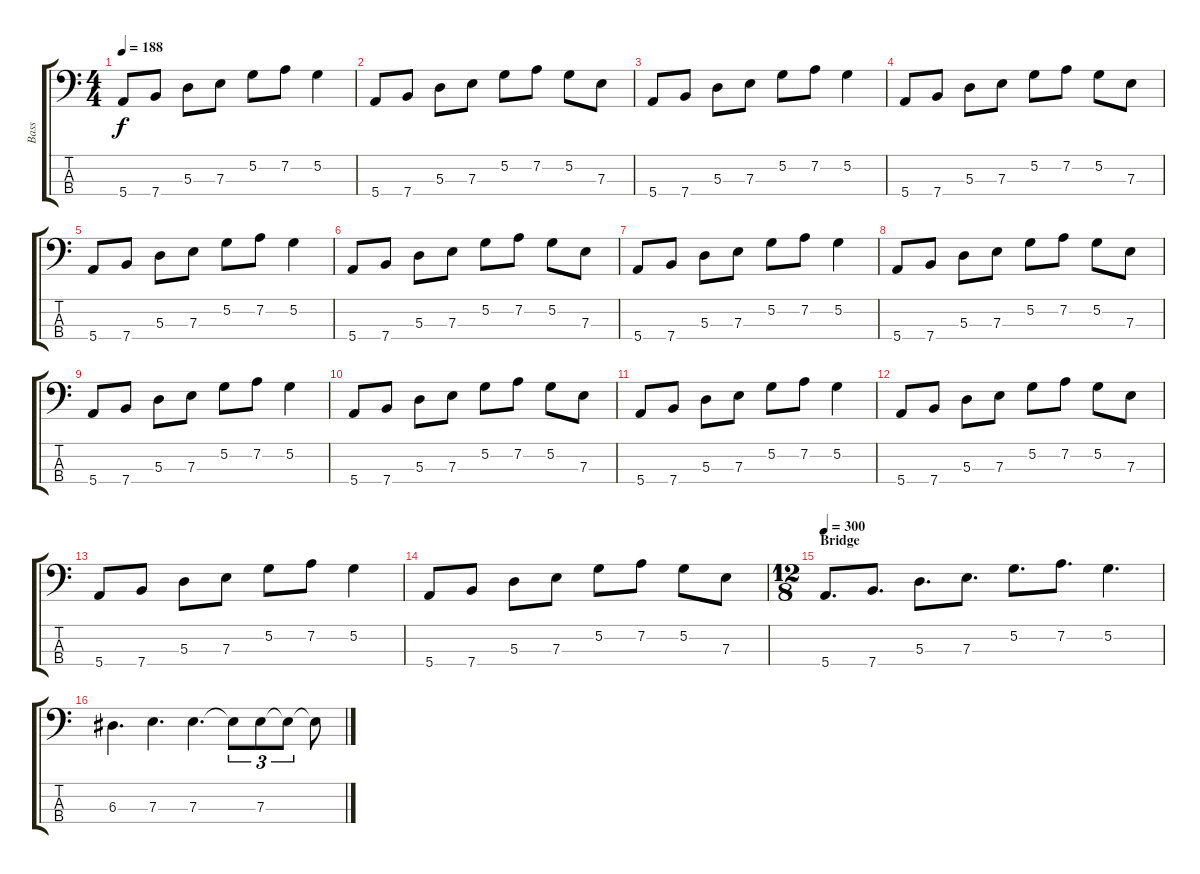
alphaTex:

\track ("Bass " "Bass ") {instrument electricbassfinger}
\staff {score tabs}
\tuning (G2 D2 A1 E1) {hide}
\ts (4 4)
\tempo 188
\clef f4
\ks c
5.4.8{dy f} 7.4.8 5.3.8 7.3.8 5.2.8 7.2.8 5.2.4 |
5.4.8 7.4.8 5.3.8 7.3.8 5.2.8 7.2.8 5.2.8 7.3.8 |
5.4.8 7.4.8 5.3.8 7.3.8 5.2.8 7.2.8 5.2.4 |
5.4.8 7.4.8 5.3.8 7.3.8 5.2.8 7.2.8 5.2.8 7.3.8 |
5.4.8 7.4.8 5.3.8 7.3.8 5.2.8 7.2.8 5.2.4 |
5.4.8 7.4.8 5.3.8 7.3.8 5.2.8 7.2.8 5.2.8 7.3.8 |
5.4.8 7.4.8 5.3.8 7.3.8 5.2.8 7.2.8 5.2.4 |
5.4.8 7.4.8 5.3.8 7.3.8 5.2.8 7.2.8 5.2.8 7.3.8 |
5.4.8 7.4.8 5.3.8 7.3.8 5.2.8 7.2.8 5.2.4 |
5.4.8 7.4.8 5.3.8 7.3.8 5.2.8 7.2.8 5.2.8 7.3.8 |
5.4.8 7.4.8 5.3.8 7.3.8 5.2.8 7.2.8 5.2.4 |
5.4.8 7.4.8 5.3.8 7.3.8 5.2.8 7.2.8 5.2.8 7.3.8 |
5.4.8 7.4.8 5.3.8 7.3.8 5.2.8 7.2.8 5.2.4 |
5.4.8 7.4.8 5.3.8 7.3.8 5.2.8 7.2.8 5.2.8 7.3.8 |
\ts (12 8)
\section ("" "Bridge")
\tempo 300
5.4.8{d volume 16} 7.4.8{d} 5.3.8{d} 7.3.8{d} 5.2.8{d} 7.2.8{d} 5.2.4{d} |
6.3.4{d} 7.3.4{d} 7.3.4{d} 7.3{t}.8{tu (3 2)} 7.3.8{tu (3 2)} 7.3{t}.8{tu (3 2)} 7.3{t}.8
